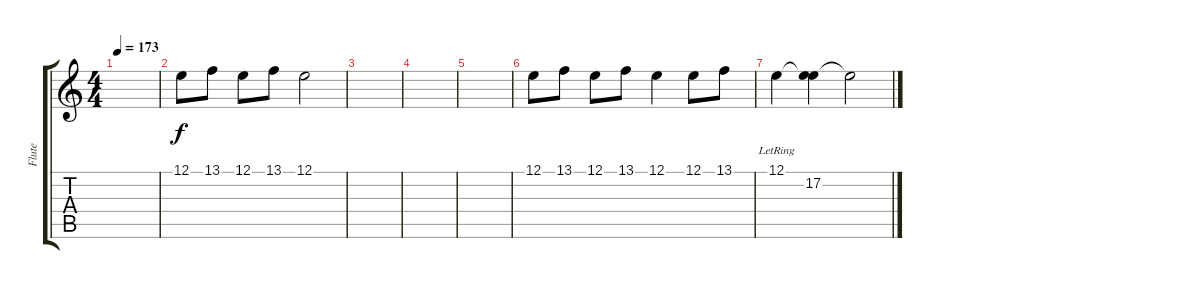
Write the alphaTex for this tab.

\track ("Flute" "Flute") {instrument flute}
\staff {score tabs}
\tuning (E4 B3 G3 D3 A2 E2) {hide}
\ts (4 4)
\tempo 173
\clef g2
\ks c
|
12.1.8 13.1.8 12.1.8 13.1.8 12.1.2 |
|
|
|
12.1.8 13.1.8 12.1.8 13.1.8 12.1.4 12.1.8 13.1.8 |
12.1{lr}.4 (12.1{t} 17.2).4 17.2{t}.2
